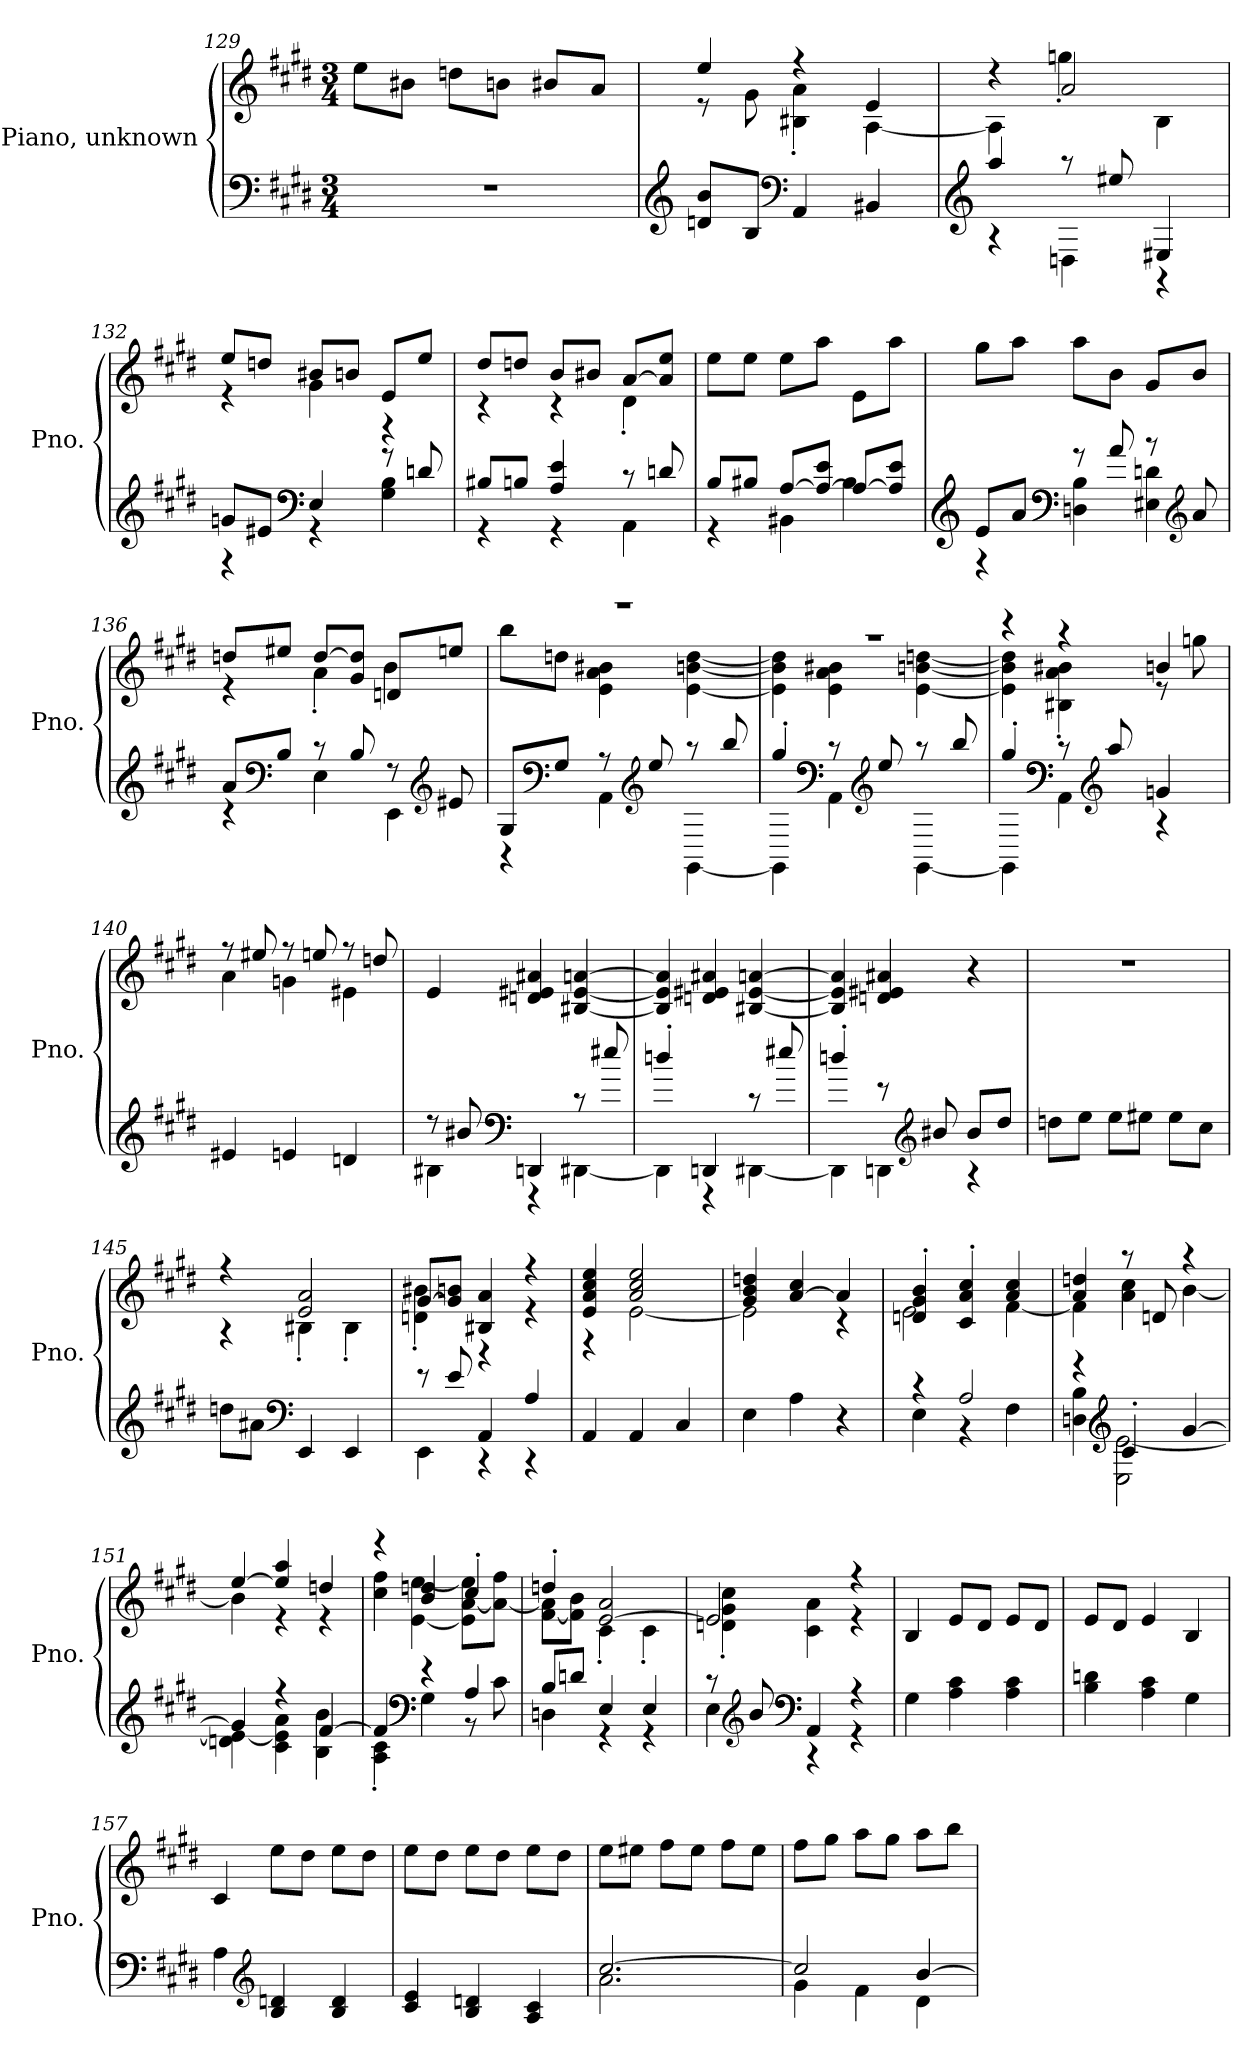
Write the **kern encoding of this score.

**kern	**kern
*part1	*part1
*staff2	*staff1
*I"Piano, unknown	*
*I'Pno.	*
!!LO:LB:g=z
*clefF4	*clefG2
*k[f#c#g#d#]	*k[f#c#g#d#]
*M3/4	*M3/4
=129	=129
2.r	8ee\L
.	8b#X\J
.	8ddn\L
.	8bn\J
.	8b#X/L
.	8a/J
=130	=130
*clefG2	*
*	*^
8dn/ 8b/L	4ee/	8r
8B/J	.	8g#\
*clefF4	*	*
4AA/	4r	4B#X\' 4a\'
4BB#X/	4e/	[4A\
=131	=131	=131
*clefG2	*	*
*^	*	*
4aa/	4r	4r	4A\]
8r	4Dn\	2a/	4ggn'\
8ee#X/	.	.	.
4E#X/	4r	.	4B\
=132	=132	=132	=132
8gn/L	4r	8ee/L	4r
8e#X/J	.	8ddn/J	.
*clefF4	*	*	*
4E/	4r	8b#X/L	4g#\
.	.	8bn/J	.
8r	4G#\ 4B\	8e/L	4r
8dn/	.	8ee/J	.
!!LO:LB:g=z	!!
=133	=133	=133	=133
8B#X/L	4r	8dd#/L	4r
8Bn/J	.	8ddn/J	.
4A/ 4e/	4r	8b/L	4r
.	.	8b#X/J	.
8r	4AA\	[8a/L	4d#'\
8dn/	.	8a/] 8ee/J	.
*	*	*v	*v
=134	=134	=134
8B/L	4r	8ee\L
8B#X/J	.	8ee\J
[8A/L	4BB#X\	8ee\L
8A/_ 8e/J	.	8aa\J
8A/L_	4B#\	8e\L
8A/] 8e/J	.	8aa\J
=135	=135	=135
*clefG2	*	*
8e/L	4r	8gg#\L
8a/J	.	8aa\J
*clefF4	*	*
8r	4Dn\ 4B\	8aa\L
8a/	.	8b\J
8r	4E#X\ 4dn\	8g#/L
*clefG2	*	*
8a/	.	8b/J
!!LO:PB:g=z
=136	=136	=136
*	*	*^
8a/L	4r	8ddn/L	4r
*clefF4	*	*	*
8B/J	.	8ee#X/J	.
8r	4E\	[8dd/L	4a'\
8B/	.	8g#/ 8dd/]J	.
8r	4EE\	8dn/L	4b\
*clefG2	*	*	*
8e#X/	.	8een/J	.
=137	=137	=137	=137
8G#/L	4r	2.r	8bb\L
*clefF4	*	*	*
8G#/J	.	.	8ddn\J
8r	4AA\	.	4e\ 4a\ 4b#X\
*clefG2	*	*	*
8ee/	.	.	.
8r	[4GG#\	.	[4e\ [4bn\ [4dd\
8bb/	.	.	.
=138	=138	=138	=138
4gg#'/	4GG#\]	2.r	4e\] 4b\] 4dd\]
*clefF4	*	*	*
8r	4AA\	.	4e\ 4a\ 4b#X\
*clefG2	*	*	*
8ee/	.	.	.
8r	[4GG#\	.	[4e\ [4bn\ [4ddn\
8bb/	.	.	.
!!LO:LB:g=z	!!
=139	=139	=139	=139
4gg#'/	4GG#\]	4r	4e\] 4b\] 4dd\]
*clefF4	*	*	*
8r	4AA\	4r	4B#X\' 4a\' 4b#X\'
*clefG2	*	*	*
8aa/	.	.	.
4gn/	4r	4bn/	8r
.	.	.	8ggn\
*v	*v	*	*
=140	=140	=140
4e#X/	8r	4a\
.	8ee#X/	.
4en/	8r	4gn\
.	8een/	.
4dn/	8r	4e#X\
.	8ddn/	.
*	*v	*v
=141	=141
*^	*
8r	4B#X\	4e/
8b#X/	.	.
*clefF4	*	*
4DDn/	4r	4dn/ 4e#X/ 4a#X/
8r	[4DD#X\	[4B#X/ [4e#/ [4an/
8ee#X/	.	.
!!LO:LB:g=z
=142	=142	=142
4ddn'/	4DD#\]	4B#/] 4e#/] 4a/]
4DDn/	4r	4dn/ 4e#X/ 4a#X/
8r	[4DD#X\	[4B#X/ [4e#/ [4an/
8ee#X/	.	.
=143	=143	=143
4ddn'/	4DD#\]	4B#/] 4e#/] 4a/]
8r	4DDn\	4dn/ 4e#X/ 4a#X/
*clefG2	*	*
8b#X/	.	.
8b#/L	4r	4r
8dd/J	.	.
*v	*v	*
=144	=144
8ddn\L	2.r
8ee\J	.
8ee\L	.
8ee#X\J	.
8ee#\L	.
8cc#\J	.
=145	=145
*	*^
8ddn\L	4r	4r
8a#X\J	.	.
*clefF4	*	*
4EE/	2e/ 2a/	4B#X'\
4EE/	.	4B#'\
!!LO:LB:g=z	!!
=146	=146	=146
*^	*	*
8r	4EE\	[8g#/L	4dn\' 4b#X\'
8e/	.	8g#/] 8bn/J	.
4AA/	4r	4B#X/ 4a/	4r
4A/	4r	4r	4r
*v	*v	*	*
=147	=147	=147
4AA/	4e/ 4a/ 4cc#/ 4ee/	4r
4AA/	2a/ 2cc#/ 2ee/	[2e\
4C#/	.	.
=148	=148	=148
4E\	4g#/ 4b/ 4ddn/	2e\]
4A\	[4a/ 4cc#/	.
4r	4a/]	4r
=149	=149	=149
*^	*	*
4r	4E\	4dn/' 4g#/' 4b/'	2e\
2A/	4r	4c#/' 4a/' 4cc#/'	.
.	4F#\	4a/ 4cc#/	[4f#\
=150	=150	=150	=150
4r	4Dn\ 4B\	4a/ 4ddn/	4f#\]
*clefG2	*	*	*
4c#'/	2E\ [2e\	8r	4a\ 4cc#\
.	.	8dn/	.
[4g#/	.	4r	[4b\
=151	=151	=151	=151
4g#/]	4dn\ 4e\_	[4ee/	4b\]
4r	4c#\ 4e\] 4a\	4ee/] 4aa/	4r
[4f#/	4B\ 4b\	4ddn/	4r
!!LO:LB:g=z	!!
=152	=152	=152	=152
4f#/]	4A\' 4c#\'	4r	4cc#\ 4ff#\
*clefF4	*	*	*
4r	4G#\	4b/ 4ddn/	[4e\ [4ee\
4A/	8r	4cc#'/	8e\] [8a\ 8ee\]L
.	8c#\	.	8a\_ 8ff#\J
=153	=153	=153	=153
8B/L	4Dn\	4ddn'/	[8f#\ 8a\]L
8dn/J	.	.	8f#\] 8b\J
4E/	4r	[2e/ 2a/	4c#'\
4E/	4r	.	4c#'\
=154	=154	=154	=154
8r	4E\	2e/]	4dn\' 4g#\' 4cc#\'
*clefG2	*	*	*
8b/	.	.	.
*clefF4	*	*	*
4AA/	4r	.	4c#\ 4a\
4r	4r	4r	4r
*v	*v	*	*
*	*v	*v
=155	=155
4G#\	4B/
4A\ 4c#\	8e/L
.	8d#/J
4A\ 4c#\	8e/L
.	8d#/J
=156	=156
4B\ 4dn\	8e/L
.	8d#/J
4A\ 4c#\	4e/
4G#\	4B/
=157	=157
4A\	4c#/
*clefG2	*
4B/ 4dn/	8ee\L
.	8dd#\J
4B/ 4d/	8ee\L
.	8dd#\J
!!LO:LB:g=z
=158	=158
4c#/ 4e/	8ee\L
.	8dd#\J
4B/ 4dn/	8ee\L
.	8dd#\J
4A/ 4c#/	8ee\L
.	8dd#\J
=159	=159
*^	*
[2.cc#/	2.a\	8ee\L
.	.	8ee#X\J
.	.	8ff#\L
.	.	8ee#\J
.	.	8ff#\L
.	.	8ee#\J
=160	=160	=160
2cc#/]	4g#\	8ff#\L
.	.	8gg#\J
.	4f#\	8aa\L
.	.	8gg#\J
[4b/	4d#\	8aa\L
.	.	8bb\J
*v	*v	*
=	=
*-	*-
